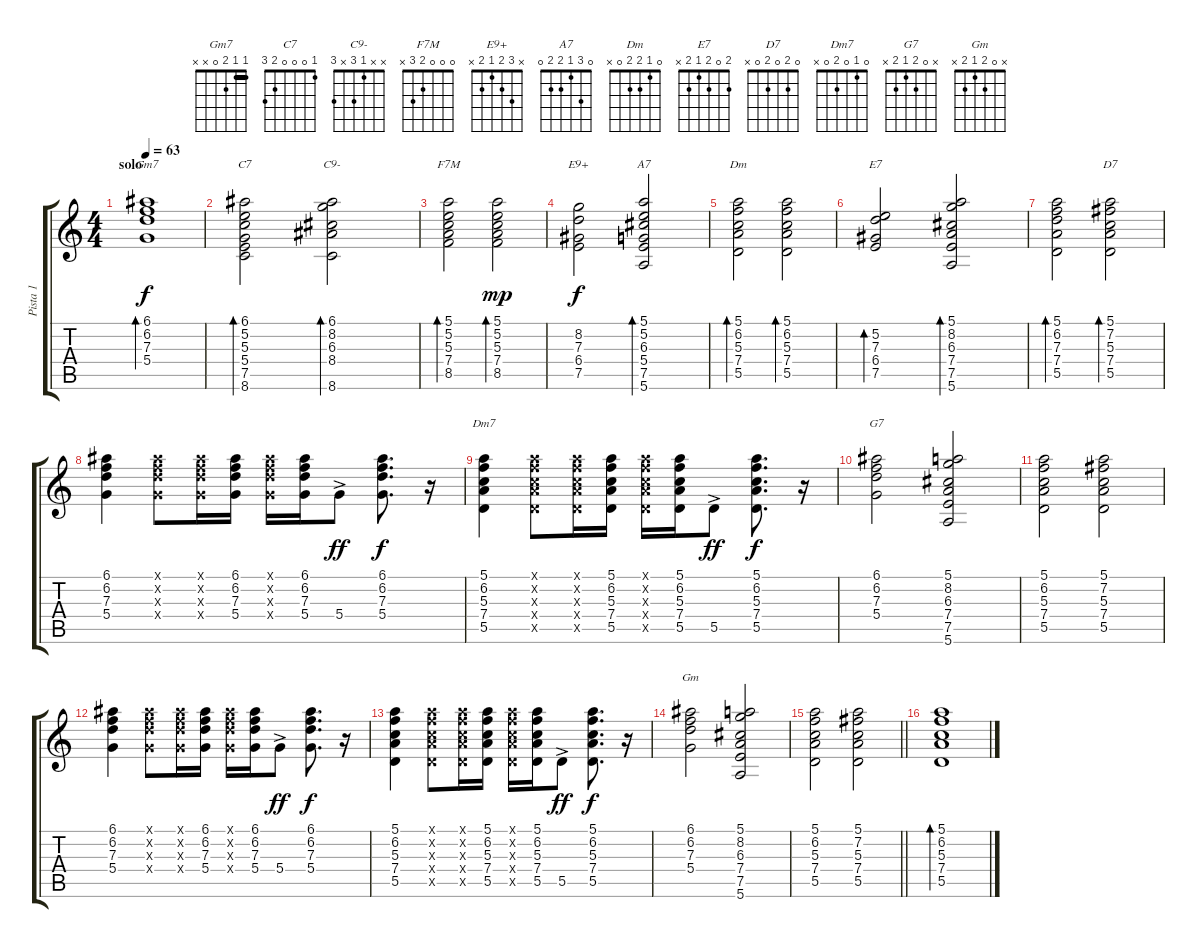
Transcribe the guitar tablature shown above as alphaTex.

\track ("Pista 1" "Pista 1") {instrument electricguitarjazz}
\staff {score tabs}
\tuning (E4 B3 G3 D3 A2 E2) {hide}
\chord ("Gm7" 1 1 2 0 x x) {barre 1}
\chord ("C7" 1 0 0 0 2 3)
\chord ("C9-" x x 1 3 x 3)
\chord ("F7M" 0 0 0 2 3 x)
\chord ("E9+" x 3 2 1 2 x)
\chord ("A7" 0 3 1 2 2 0)
\chord ("Dm" 0 1 2 2 0 x)
\chord ("E7" 2 0 2 1 2 x)
\chord ("D7" 0 2 0 2 0 x)
\chord ("Dm7" 0 1 0 2 0 x)
\chord ("G7" x 0 2 1 2 x)
\chord ("Gm" x 0 2 1 2 x)
\ts (4 4)
\section ("" "solo")
\tempo 63
\clef g2
\ks c
(6.1 6.2 7.3 5.4).1{bd 60 ch "Gm7" dy f} |
(6.1 5.2 5.3 5.4 7.5 8.6).2{bd 60 ch "C7"} (6.1 8.2 6.3 8.4 8.6).2{bd 60 ch "C9-"} |
(5.1 5.2 5.3 7.4 8.5).2{bd 60 ch "F7M"} (5.1 5.2 5.3 7.4 8.5).2{bd 60 dy mp} |
(8.2 7.3 6.4 7.5).2{ch "E9+" dy f} (5.1 5.2 6.3 5.4 7.5 5.6).2{bd 60 ch "A7"} |
(5.1 6.2 5.3 7.4 5.5).2{bd 60 ch "Dm"} (5.1 6.2 5.3 7.4 5.5).2{bd 60} |
(5.2 7.3 6.4 7.5).2{bd 60 ch "E7"} (5.1 8.2 6.3 7.4 7.5 5.6).2{bd 60} |
(5.1 6.2 7.3 7.4 5.5).2{bd 60} (5.1 7.2 5.3 7.4 5.5).2{bd 60 ch "D7"} |
(6.1 6.2 7.3 5.4).4 (6.1{x} 6.2{x} 7.3{x} 5.4{x}).8 (6.1{x} 6.2{x} 7.3{x} 5.4{x}).16 (6.1 6.2 7.3 5.4).16 (6.1{x} 6.2{x} 7.3{x} 5.4{x}).16 (6.1 6.2 7.3 5.4).16 5.4{ac}.8{dy ff} (6.1 6.2 7.3 5.4).8{d dy f} r.16 |
(5.1 6.2 5.3 7.4 5.5).4{ch "Dm7"} (5.1{x} 6.2{x} 5.3{x} 7.4{x} 5.5{x}).8 (5.1{x} 6.2{x} 5.3{x} 7.4{x} 5.5{x}).16 (5.1 6.2 5.3 7.4 5.5).16 (5.1{x} 6.2{x} 5.3{x} 7.4{x} 5.5{x}).16 (5.1 6.2 5.3 7.4 5.5).16 5.5{ac}.8{dy ff} (5.1 6.2 5.3 7.4 5.5).8{d dy f} r.16 |
(6.1 6.2 7.3 5.4).2{ch "G7"} (5.1 8.2 6.3 7.4 7.5 5.6).2 |
(5.1 6.2 5.3 7.4 5.5).2 (5.1 7.2 5.3 7.4 5.5).2 |
(6.1 6.2 7.3 5.4).4 (6.1{x} 6.2{x} 7.3{x} 5.4{x}).8 (6.1{x} 6.2{x} 7.3{x} 5.4{x}).16 (6.1 6.2 7.3 5.4).16 (6.1{x} 6.2{x} 7.3{x} 5.4{x}).16 (6.1 6.2 7.3 5.4).16 5.4{ac}.8{dy ff} (6.1 6.2 7.3 5.4).8{d dy f} r.16 |
(5.1 6.2 5.3 7.4 5.5).4 (5.1{x} 6.2{x} 5.3{x} 7.4{x} 5.5{x}).8 (5.1{x} 6.2{x} 5.3{x} 7.4{x} 5.5{x}).16 (5.1 6.2 5.3 7.4 5.5).16 (5.1{x} 6.2{x} 5.3{x} 7.4{x} 5.5{x}).16 (5.1 6.2 5.3 7.4 5.5).16 5.5{ac}.8{dy ff} (5.1 6.2 5.3 7.4 5.5).8{d dy f} r.16 |
(6.1 6.2 7.3 5.4).2{ch "Gm"} (5.1 8.2 6.3 7.4 7.5 5.6).2 |
\barLineRight lightlight
(5.1 6.2 5.3 7.4 5.5).2 (5.1 7.2 5.3 7.4 5.5).2 |
(5.1 6.2 5.3 7.4 5.5).1{bd 120}
